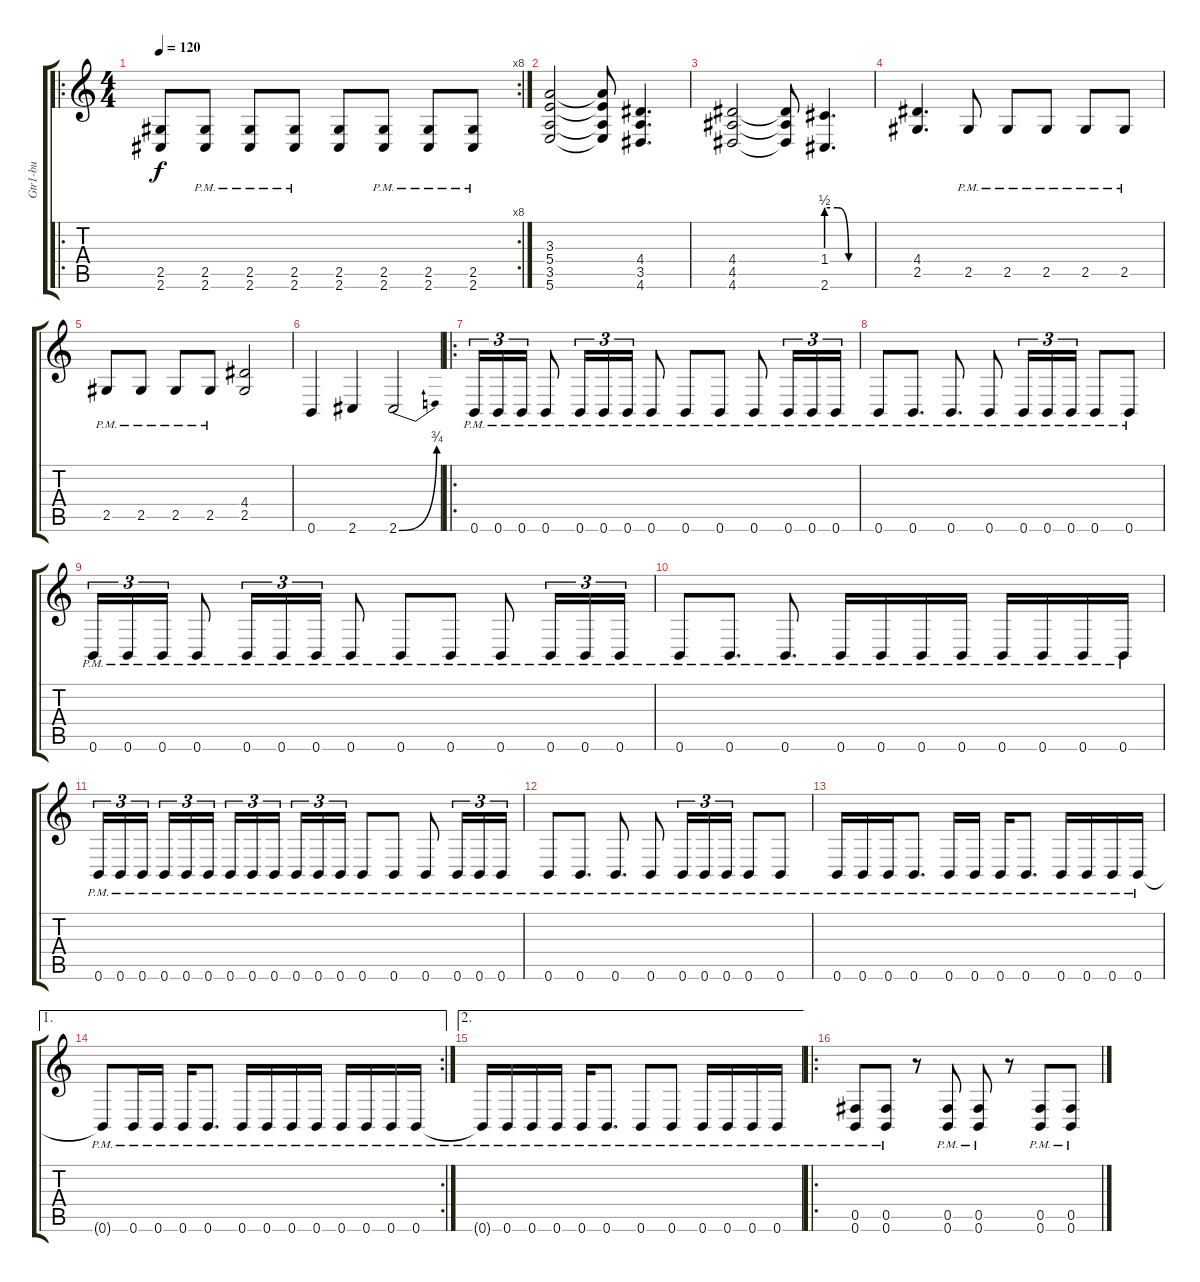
\track ("Gtr1-bu" "Gtr1-bu") {mute instrument acousticguitarsteel}
\staff {score tabs}
\tuning (Eb4 B3 Gb3 B2 Gb2 B1) {hide}
\ro
\rc 8
\ts (4 4)
\tempo 120
\clef g2
\ks c
(2.5 2.6).8{dy f} (2.5{pm} 2.6{pm}).8 (2.5{pm} 2.6{pm}).8 (2.5{pm} 2.6{pm}).8 (2.5 2.6).8 (2.5{pm} 2.6{pm}).8 (2.5{pm} 2.6{pm}).8 (2.5{pm} 2.6{pm}).8 |
(3.3 5.4 3.5 5.6).2 (3.3{t} 5.4{t} 3.5{t} 5.6{t}).8 (4.4 3.5 4.6).4{d} |
(4.4 4.5 4.6).2 (4.4{t} 4.5{t} 4.6{t}).8 (1.4{be (custom 0 2 15 2 30 0 60 0)} 2.6).4{d} |
(4.4 2.5).4{d} 2.5{pm}.8 2.5{pm}.8 2.5{pm}.8 2.5{pm}.8 2.5{pm}.8 |
2.5{pm}.8 2.5{pm}.8 2.5{pm}.8 2.5{pm}.8 (4.4 2.5).2 |
0.6.4 2.6.4 2.6{be (bend 0 0 60 3)}.2 |
\ro
0.6{pm}.16{tu (3 2)} 0.6{pm}.16{tu (3 2)} 0.6{pm}.16{tu (3 2)} 0.6{pm}.8 0.6{pm}.16{tu (3 2)} 0.6{pm}.16{tu (3 2)} 0.6{pm}.16{tu (3 2)} 0.6{pm}.8 0.6{pm}.8 0.6{pm}.8 0.6{pm}.8 0.6{pm}.16{tu (3 2)} 0.6{pm}.16{tu (3 2)} 0.6{pm}.16{tu (3 2)} |
0.6{pm}.8 0.6{pm}.8{d} 0.6{pm}.8{d} 0.6{pm}.8 0.6{pm}.16{tu (3 2)} 0.6{pm}.16{tu (3 2)} 0.6{pm}.16{tu (3 2)} 0.6{pm}.8 0.6{pm}.8 |
0.6{pm}.16{tu (3 2)} 0.6{pm}.16{tu (3 2)} 0.6{pm}.16{tu (3 2)} 0.6{pm}.8 0.6{pm}.16{tu (3 2)} 0.6{pm}.16{tu (3 2)} 0.6{pm}.16{tu (3 2)} 0.6{pm}.8 0.6{pm}.8 0.6{pm}.8 0.6{pm}.8 0.6{pm}.16{tu (3 2)} 0.6{pm}.16{tu (3 2)} 0.6{pm}.16{tu (3 2)} |
0.6{pm}.8 0.6{pm}.8{d} 0.6{pm}.8{d} 0.6{pm}.16 0.6{pm}.16 0.6{pm}.16 0.6{pm}.16 0.6{pm}.16 0.6{pm}.16 0.6{pm}.16 0.6{pm}.16 |
0.6{pm}.16{tu (3 2)} 0.6{pm}.16{tu (3 2)} 0.6{pm}.16{tu (3 2) beam splitsecondary} 0.6{pm}.16{tu (3 2)} 0.6{pm}.16{tu (3 2)} 0.6{pm}.16{tu (3 2)} 0.6{pm}.16{tu (3 2)} 0.6{pm}.16{tu (3 2)} 0.6{pm}.16{tu (3 2) beam splitsecondary} 0.6{pm}.16{tu (3 2)} 0.6{pm}.16{tu (3 2)} 0.6{pm}.16{tu (3 2)} 0.6{pm}.8 0.6{pm}.8 0.6{pm}.8 0.6{pm}.16{tu (3 2)} 0.6{pm}.16{tu (3 2)} 0.6{pm}.16{tu (3 2)} |
0.6{pm}.8 0.6{pm}.8{d} 0.6{pm}.8{d} 0.6{pm}.8 0.6{pm}.16{tu (3 2)} 0.6{pm}.16{tu (3 2)} 0.6{pm}.16{tu (3 2)} 0.6{pm}.8 0.6{pm}.8 |
0.6{pm}.16 0.6{pm}.16 0.6{pm}.16 0.6{pm}.8{d} 0.6{pm}.16 0.6{pm}.16 0.6{pm}.16 0.6{pm}.8{d} 0.6{pm}.16 0.6{pm}.16 0.6{pm}.16 0.6{pm}.16 |
\ae 1
\rc 2
0.6{pm t}.8 0.6{pm}.16 0.6{pm}.16 0.6{pm}.16 0.6{pm}.8{d} 0.6{pm}.16 0.6{pm}.16 0.6{pm}.16 0.6{pm}.16 0.6{pm}.16 0.6{pm}.16 0.6{pm}.16 0.6{pm}.16 |
\ae 2
0.6{pm t}.16 0.6{pm}.16 0.6{pm}.16 0.6{pm}.16 0.6{pm}.16 0.6{pm}.8{d} 0.6{pm}.8 0.6{pm}.8 0.6{pm}.16 0.6{pm}.16 0.6{pm}.16 0.6{pm}.16 |
\ro
(0.5{pm} 0.6).8 (0.5{pm} 0.6).8 r.8 (0.5{pm} 0.6).8 (0.5{pm} 0.6).8 r.8 (0.5{pm} 0.6).8 (0.5{pm} 0.6).8
